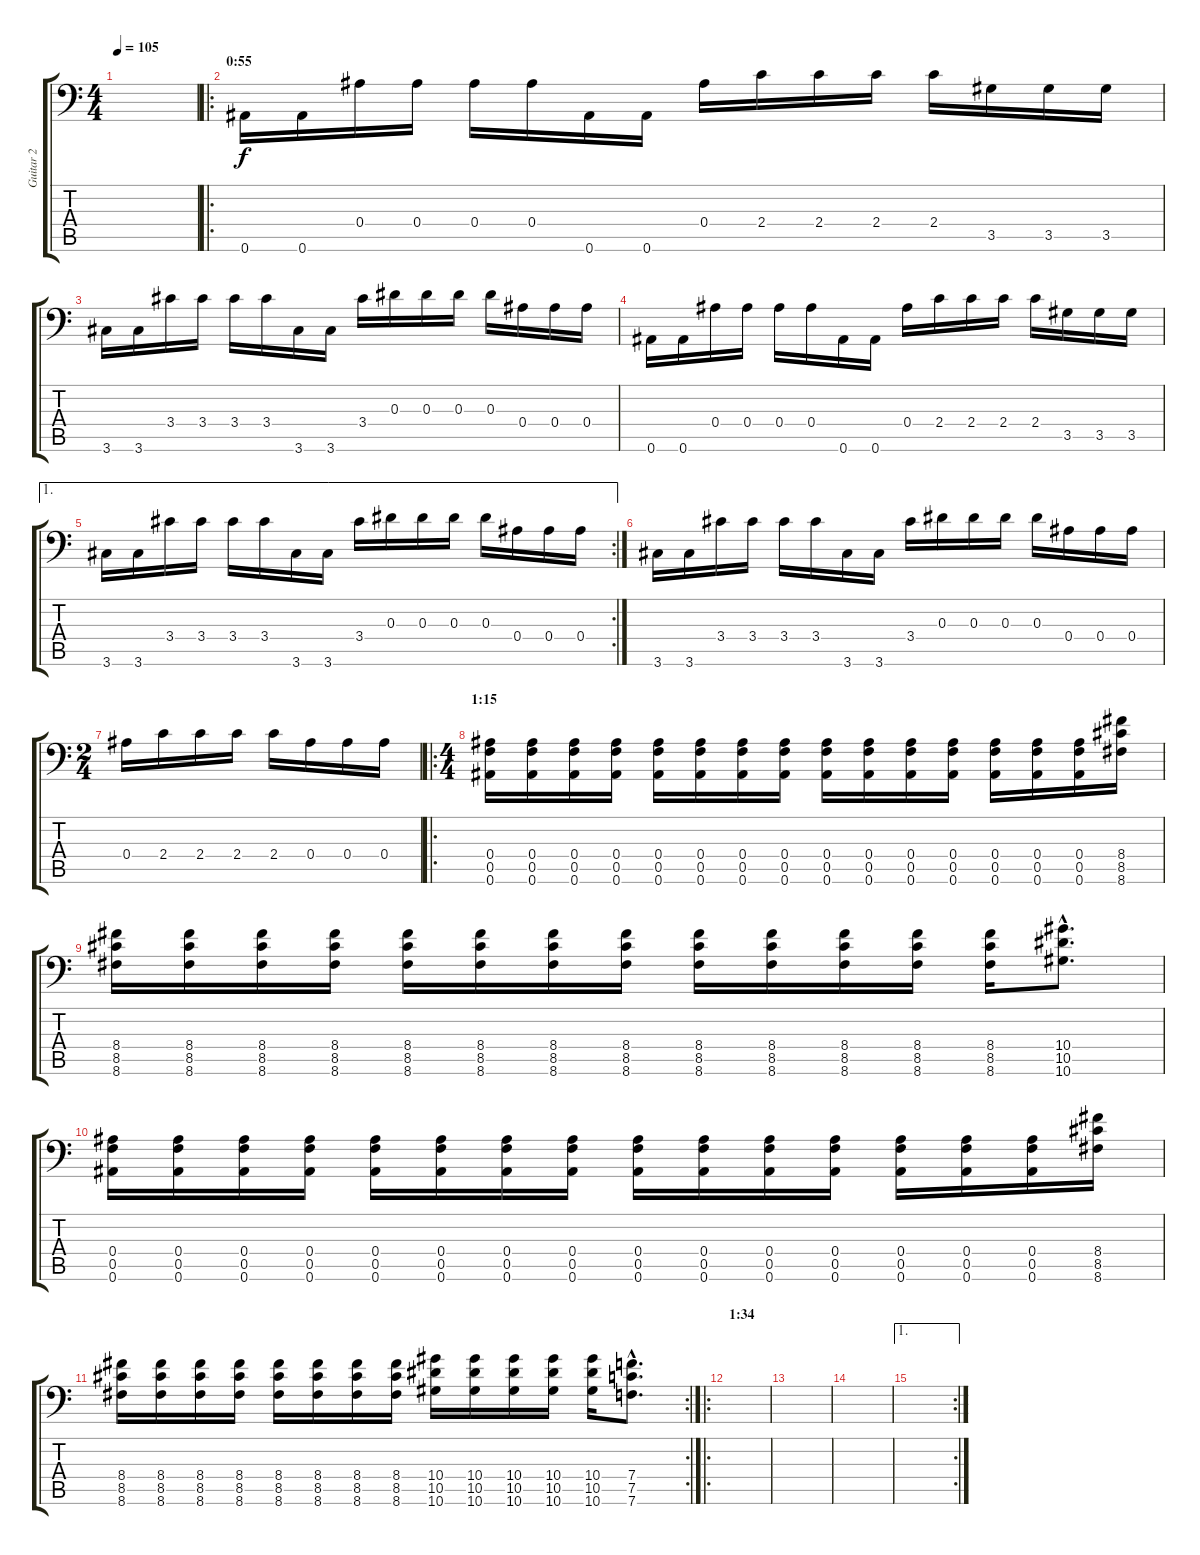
\track ("Guitar 2" "Guitar 2") {instrument distortionguitar}
\staff {score tabs}
\tuning (C4 G3 Eb3 Bb2 F2 Bb1) {hide}
\ts (4 4)
\tempo 105
\clef f4
\ks c
|
\ro
\section ("" "0:55")
0.6.16 0.6.16 0.4.16 0.4.16 0.4.16 0.4.16 0.6.16 0.6.16 0.4.16 2.4.16 2.4.16 2.4.16 2.4.16 3.5.16 3.5.16 3.5.16 |
3.6.16 3.6.16 3.4.16 3.4.16 3.4.16 3.4.16 3.6.16 3.6.16 3.4.16 0.3.16 0.3.16 0.3.16 0.3.16 0.4.16 0.4.16 0.4.16 |
0.6.16 0.6.16 0.4.16 0.4.16 0.4.16 0.4.16 0.6.16 0.6.16 0.4.16 2.4.16 2.4.16 2.4.16 2.4.16 3.5.16 3.5.16 3.5.16 |
\ae 1
\rc 2
3.6.16 3.6.16 3.4.16 3.4.16 3.4.16 3.4.16 3.6.16 3.6.16 3.4.16 0.3.16 0.3.16 0.3.16 0.3.16 0.4.16 0.4.16 0.4.16 |
3.6.16 3.6.16 3.4.16 3.4.16 3.4.16 3.4.16 3.6.16 3.6.16 3.4.16 0.3.16 0.3.16 0.3.16 0.3.16 0.4.16 0.4.16 0.4.16 |
\ts (2 4)
0.4.16 2.4.16 2.4.16 2.4.16 2.4.16 0.4.16 0.4.16 0.4.16 |
\ro
\ts (4 4)
\section ("" "1:15")
(0.4 0.5 0.6).16 (0.4 0.5 0.6).16 (0.4 0.5 0.6).16 (0.4 0.5 0.6).16 (0.4 0.5 0.6).16 (0.4 0.5 0.6).16 (0.4 0.5 0.6).16 (0.4 0.5 0.6).16 (0.4 0.5 0.6).16 (0.4 0.5 0.6).16 (0.4 0.5 0.6).16 (0.4 0.5 0.6).16 (0.4 0.5 0.6).16 (0.4 0.5 0.6).16 (0.4 0.5 0.6).16 (8.4 8.5 8.6).16 |
(8.4 8.5 8.6).16 (8.4 8.5 8.6).16 (8.4 8.5 8.6).16 (8.4 8.5 8.6).16 (8.4 8.5 8.6).16 (8.4 8.5 8.6).16 (8.4 8.5 8.6).16 (8.4 8.5 8.6).16 (8.4 8.5 8.6).16 (8.4 8.5 8.6).16 (8.4 8.5 8.6).16 (8.4 8.5 8.6).16 (8.4 8.5 8.6).16 (10.4{hac} 10.5{hac} 10.6{hac}).8{d} |
(0.4 0.5 0.6).16 (0.4 0.5 0.6).16 (0.4 0.5 0.6).16 (0.4 0.5 0.6).16 (0.4 0.5 0.6).16 (0.4 0.5 0.6).16 (0.4 0.5 0.6).16 (0.4 0.5 0.6).16 (0.4 0.5 0.6).16 (0.4 0.5 0.6).16 (0.4 0.5 0.6).16 (0.4 0.5 0.6).16 (0.4 0.5 0.6).16 (0.4 0.5 0.6).16 (0.4 0.5 0.6).16 (8.4 8.5 8.6).16 |
\rc 2
(8.4 8.5 8.6).16 (8.4 8.5 8.6).16 (8.4 8.5 8.6).16 (8.4 8.5 8.6).16 (8.4 8.5 8.6).16 (8.4 8.5 8.6).16 (8.4 8.5 8.6).16 (8.4 8.5 8.6).16 (10.4 10.5 10.6).16 (10.4 10.5 10.6).16 (10.4 10.5 10.6).16 (10.4 10.5 10.6).16 (10.4 10.5 10.6).16 (7.4{hac} 7.5{hac} 7.6{hac}).8{d} |
\ro
\section ("" "1:34")
|
|
|
\ae 1
\rc 2
